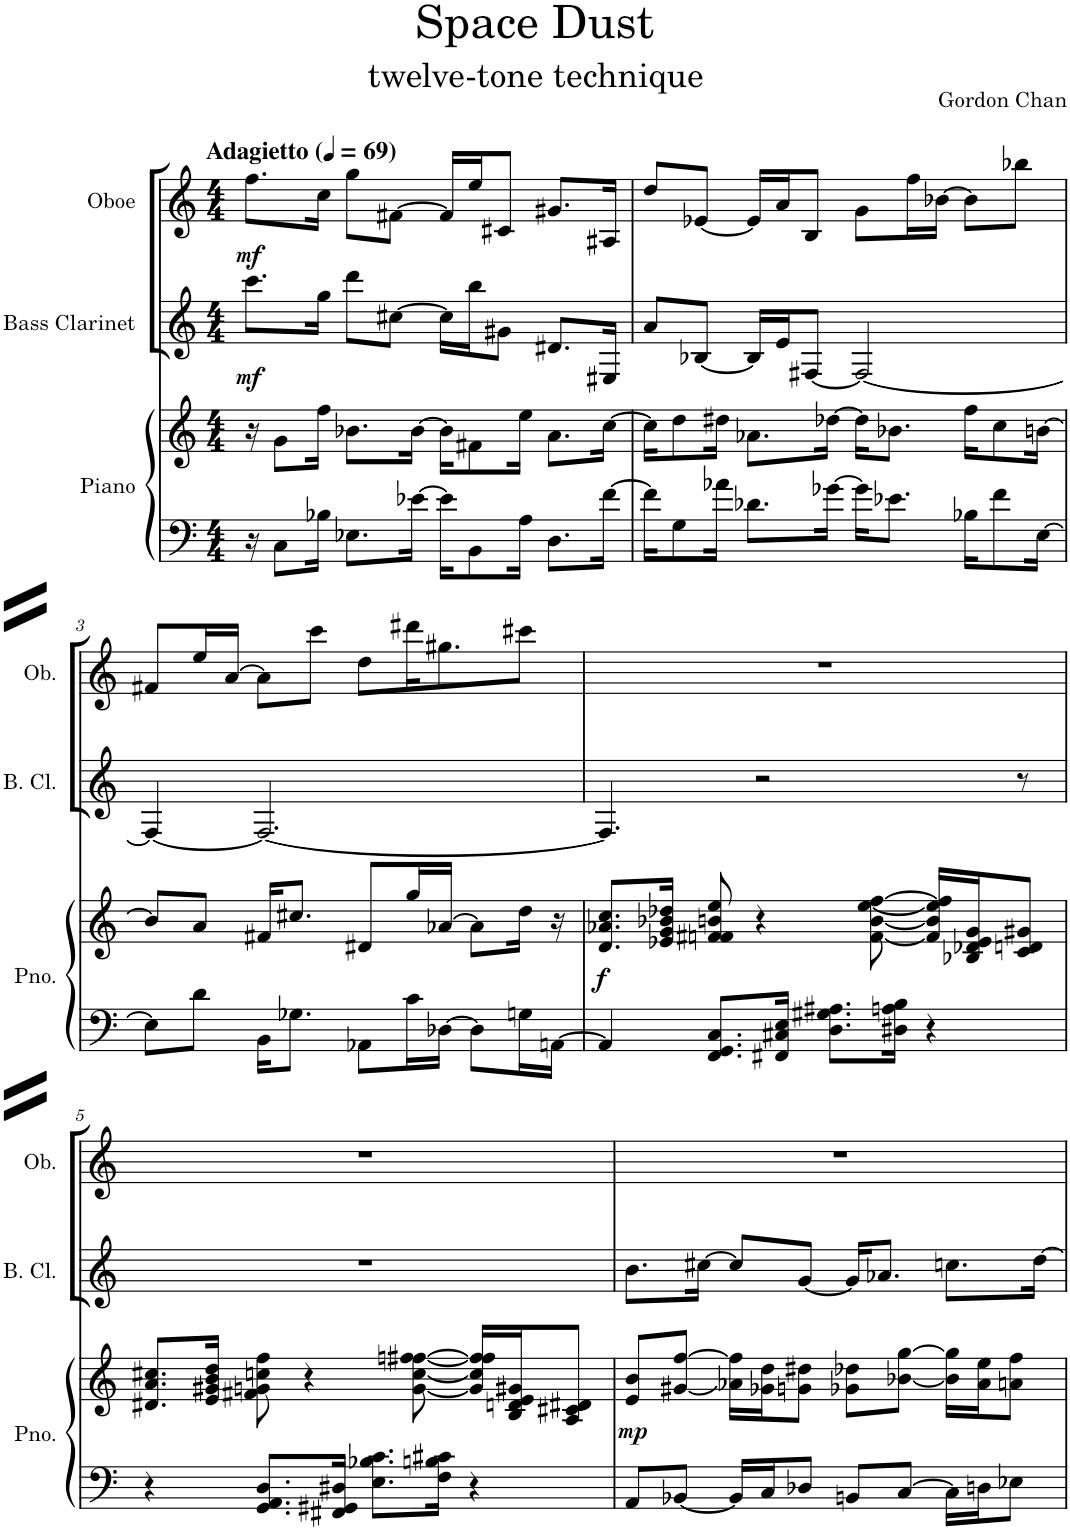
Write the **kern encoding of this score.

**kern	**kern	**dynam	**kern	**dynam	**kern	**dynam
*part3	*part3	*part3	*part2	*part2	*part1	*part1
*staff4	*staff3	*staff3/4	*staff2	*staff2	*staff1	*staff1
*I"Piano	*	*	*I"Bass Clarinet	*	*I"Oboe	*
*I'Pno.	*	*	*I'B. Cl.	*	*I'Ob.	*
*clefF4	*clefG2	*	*clefG2	*	*clefG2	*
*	*	*	*Trd8c14	*	*	*
*k[]	*k[]	*	*k[]	*	*k[]	*
*M4/4	*M4/4	*	*M4/4	*	*M4/4	*
*MM69	*MM69	*	*MM69	*	*MM69	*
=1	=1	=1	=1	=1	=1	=1
!	!	!	!	!	!LO:TX:a:B:t=Adagietto	!
!	!	!	!	!LO:DY:b	!	!LO:DY:b
16r	16r	.	8.ccc\L	mf	8.ff\L	mf
8C\L	8g\L	.	.	.	.	.
16B-X\Jk	16ff\Jk	.	16gg\Jk	.	16cc\Jk	.
8.E-X\L	8.b-X\L	.	8ddd\L	.	8gg\L	.
.	.	.	[8cc#X\J	.	[8f#X\J	.
[16e-X\Jk	[16b-\Jk	.	.	.	.	.
16e-\KL]	16b-\KL]	.	16cc#\LL]	.	16f#/LL]	.
8BB\	8f#X\	.	16bb\J	.	16ee/J	.
.	.	.	8g#X\J	.	8c#X/J	.
16A\Jk	16ee\Jk	.	.	.	.	.
8.D\L	8.a\L	.	8.d#X/L	.	8.g#X/L	.
[16f\Jk	[16cc\Jk	.	16E#X/Jk	.	16A#X/Jk	.
=2	=2	=2	=2	=2	=2	=2
16f\KL]	16cc\KL]	.	8a/L	.	8dd/L	.
8G\	8dd\	.	.	.	.	.
.	.	.	[8B-X/J	.	[8e-X/J	.
16a-X\Jk	16dd#X\Jk	.	.	.	.	.
8.d-X\L	8.a-X\L	.	16B-/LL]	.	16e-/LL]	.
.	.	.	16e/J	.	16a/J	.
.	.	.	[8F#X/J	.	8B/J	.
[16g-X\Jk	[16dd-X\Jk	.	.	.	.	.
16g-\KL]	16dd-\KL]	.	2F#/_	.	8g\L	.
8.e-X\J	8.b-X\J	.	.	.	.	.
.	.	.	.	.	16ff\L	.
.	.	.	.	.	[16b-X\JJ	.
16B-X\KL	16ff\KL	.	.	.	8b-\L]	.
8f\	8cc\	.	.	.	.	.
.	.	.	.	.	8bb-X\J	.
[16E\Jk	[16bn\Jk	.	.	.	.	.
!!LO:LB:g=z
=3	=3	=3	=3	=3	=3	=3
8E\L]	8b/L]	.	4F#/_	.	8f#X/L	.
8d\J	8a/J	.	.	.	16ee/L	.
.	.	.	.	.	[16a/JJ	.
16BB\KL	16f#X/KL	.	2.F#/_	.	8a\L]	.
8.G-X\J	8.cc#X/J	.	.	.	.	.
.	.	.	.	.	8ccc\J	.
8AA-X\L	8d#X/L	.	.	.	8dd\L	.
16c\L	16gg/L	.	.	.	16ddd#X\K	.
[16D-X\JJ	[16a-X/JJ	.	.	.	8.gg#X\	.
8D-\L]	8a-\L]	.	.	.	.	.
16Gn\L	16dd\Jk	.	.	.	8ccc#X\J	.
[16AAn\JJ	16r	.	.	.	.	.
=4	=4	=4	=4	=4	=4	=4
!	!	!LO:DY:b	!	!	!	!
4AA/]	8.d/ 8.a-X/ 8.cc/L	f	4.F#/]	.	1r	.
.	16e-X/ 16g/ 16b-X/ 16dd-X/Jk	.	.	.	.	.
8.FF/ 8.GG/ 8.C/L	8fn/ 8f#X/ 8bn/ 8ee/	.	.	.	.	.
.	4r	.	2r	.	.	.
16FF#X/ 16C#X/ 16E/Jk	.	.	.	.	.	.
8.D\ 8.G#X\ 8.A#X\L	.	.	.	.	.	.
.	[8f#\ [8b\ [8ee\ [8ff\	.	.	.	.	.
16D#X\ 16An\ 16B\Jk	.	.	.	.	.	.
4r	16f#/] 16b/] 16ee/] 16ff/]LL	.	.	.	.	.
.	16B-X/ 16d-X/ 16e-/ 16g/J	.	.	.	.	.
.	8c/ 8dn/ 8g#X/J	.	8r	.	.	.
!!LO:LB:g=z
=5	=5	=5	=5	=5	=5	=5
4r	8.d#X/ 8.a/ 8.cc#X/L	.	1r	.	1r	.
.	16e/ 16g#X/ 16b/ 16dd/Jk	.	.	.	.	.
8.GG/ 8.AA/ 8.D/L	8f#X\ 8gn\ 8ccn\ 8ff\	.	.	.	.	.
.	4r	.	.	.	.	.
16FF#X/ 16GG#X/ 16D#X/Jk	.	.	.	.	.	.
8.E\ 8.B-X\ 8.c\L	.	.	.	.	.	.
.	[8g\ [8cc\ [8ffn\ [8ff#X\	.	.	.	.	.
16F\ 16Bn\ 16c#X\Jk	.	.	.	.	.	.
4r	16g/] 16cc/] 16ff/] 16ff#/]LL	.	.	.	.	.
.	16B/ 16dn/ 16e/ 16g#X/J	.	.	.	.	.
.	8A/ 8c#X/ 8d#X/J	.	.	.	.	.
=6	=6	=6	=6	=6	=6	=6
!	!	!LO:DY:b	!	!	!	!
8AA/L	8e/ 8b/L	mp	8.b\L	.	1r	.
[8BB-X/J	[8g#X/ [8ff/J	.	.	.	.	.
.	.	.	[16cc#X\Jk	.	.	.
16BB-/LL]	16a-X\] 16ff\]LL	.	8cc#/L]	.	.	.
16C/J	16g-X\ 16dd\J	.	.	.	.	.
8D-X/J	8gn\ 8dd#X\J	.	[8g/J	.	.	.
8BBn/L	8g-X\ 8dd-X\L	.	16g/KL]	.	.	.
.	.	.	8.a-X/J	.	.	.
[8C/J	[8b-X\ [8gg\J	.	.	.	.	.
16C\LL]	16b-\] 16gg\]LL	.	8.ccn\L	.	.	.
16Dn\J	16a-\ 16ee\J	.	.	.	.	.
8E-X\J	8an\ 8ff\J	.	.	.	.	.
.	.	.	[16dd\Jk	.	.	.
=	=	=	=	=	=	=
*-	*-	*-	*-	*-	*-	*-
